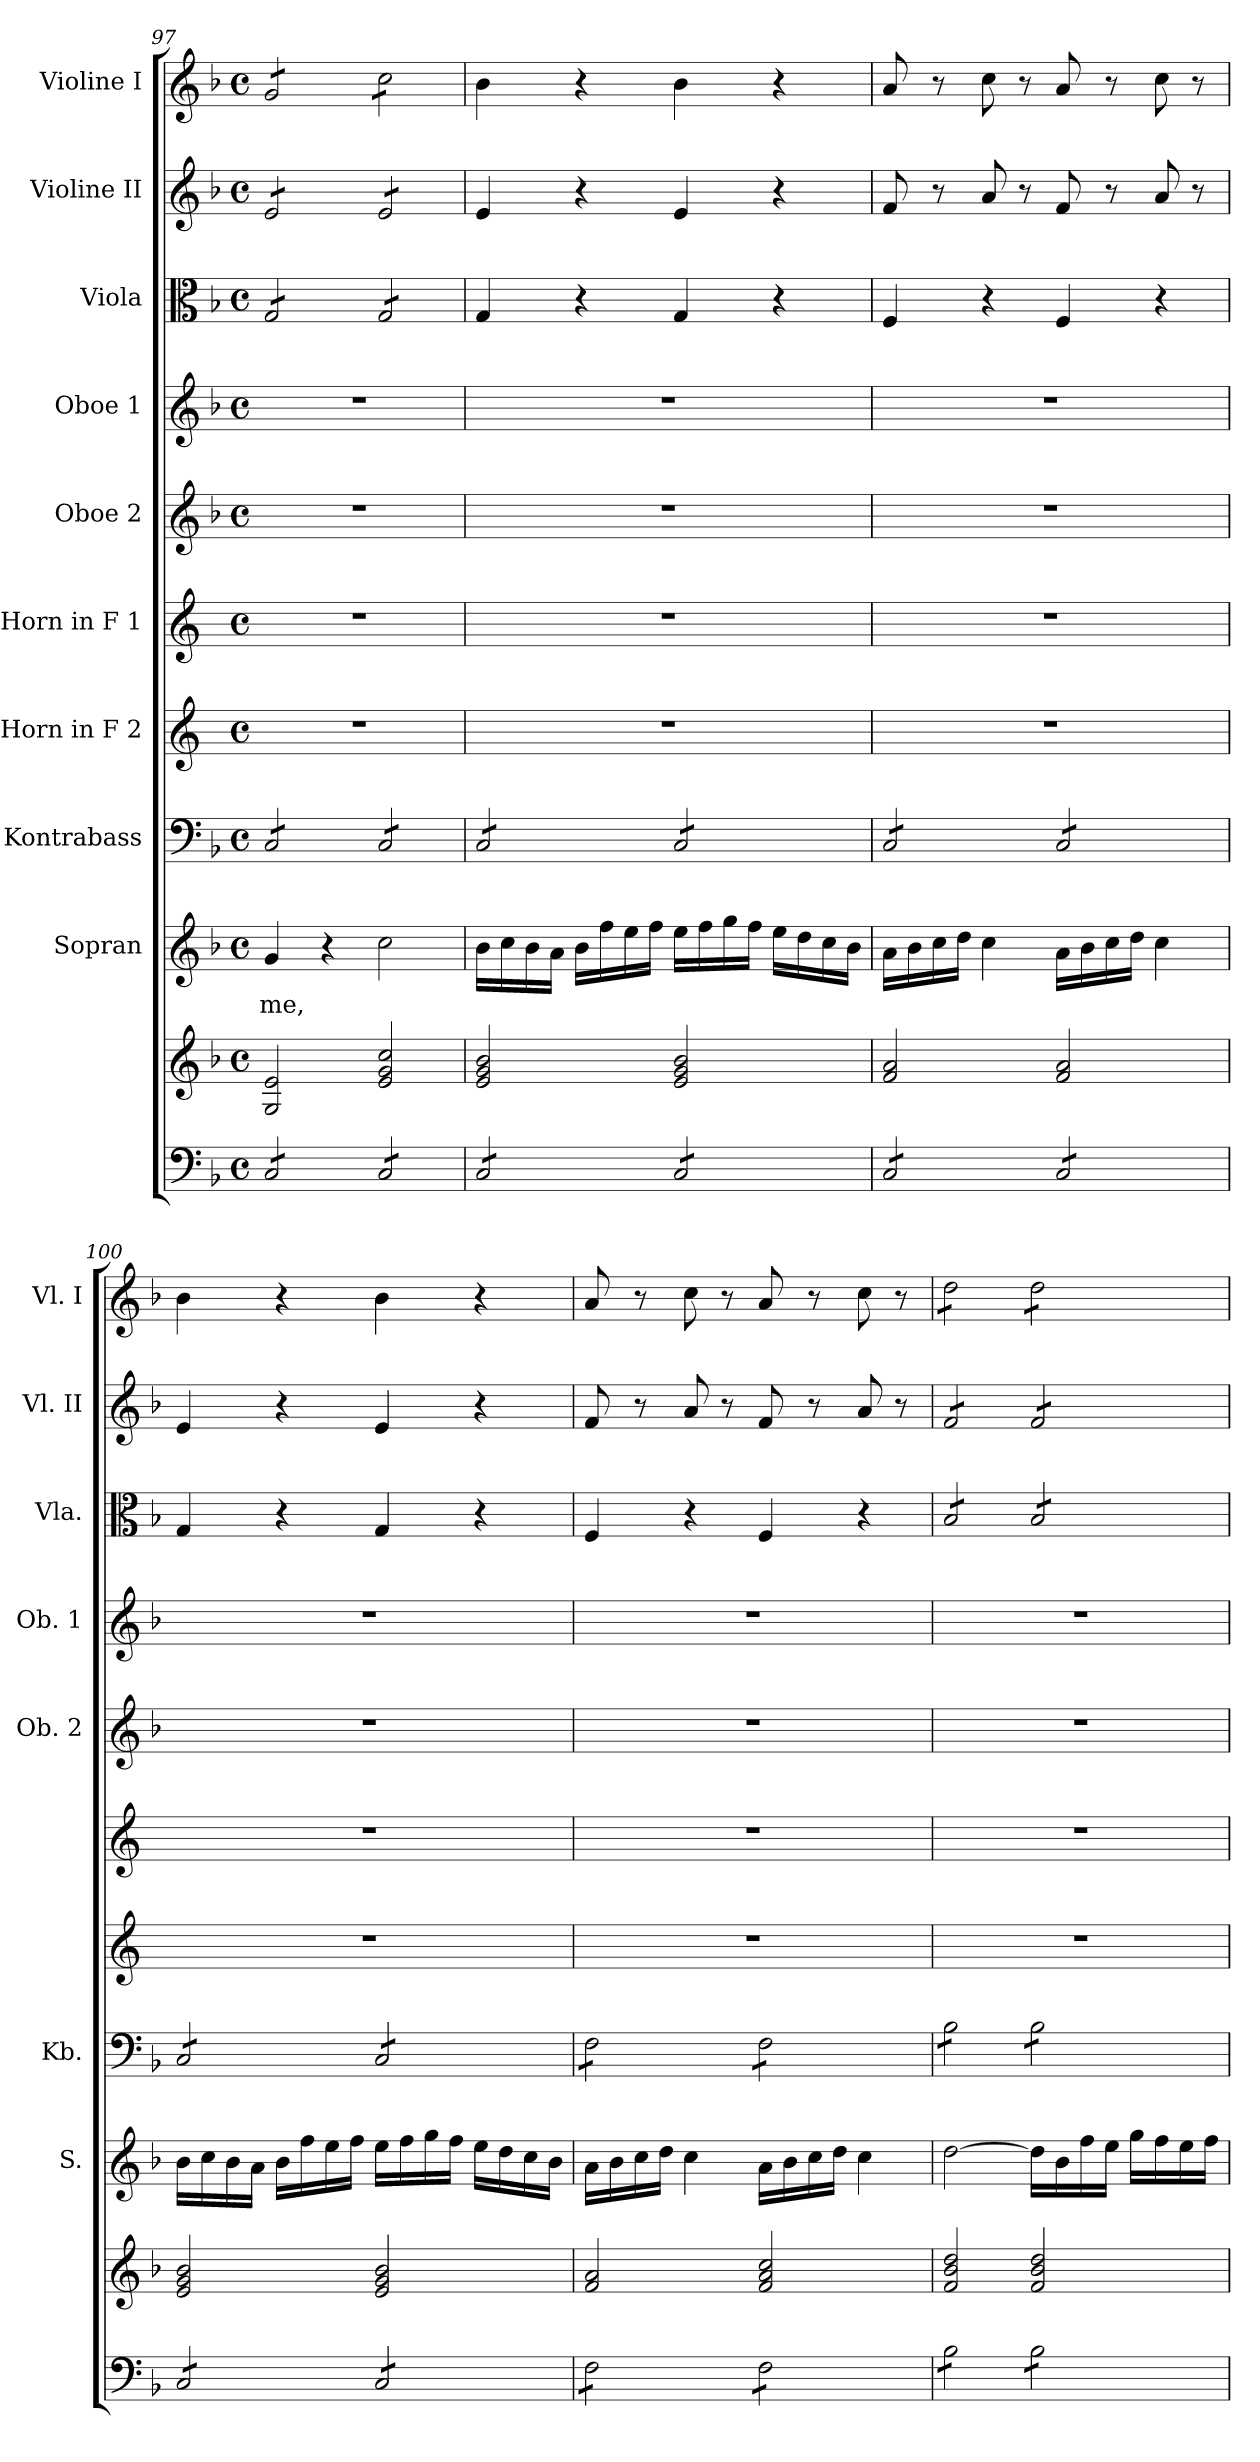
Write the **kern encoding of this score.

**kern	**kern	**kern	**text	**kern	**kern	**kern	**kern	**kern	**kern	**kern	**kern
*part10	*part10	*part9	*part9	*part8	*part7	*part6	*part5	*part4	*part3	*part2	*part1
*staff11	*staff10	*staff9	*staff9	*staff8	*staff7	*staff6	*staff5	*staff4	*staff3	*staff2	*staff1
*	*	*I"Sopran	*	*I"Kontrabass	*I"Horn in F 2	*I"Horn in F 1	*I"Oboe 2	*I"Oboe 1	*I"Viola	*I"Violine II	*I"Violine I
*	*	*I'S.	*	*I'Kb.	*	*	*I'Ob. 2	*I'Ob. 1	*I'Vla.	*I'Vl. II	*I'Vl. I
*clefF4	*clefG2	*clefG2	*	*clefF4	*clefG2	*clefG2	*clefG2	*clefG2	*clefC3	*clefG2	*clefG2
*	*	*	*	*ITrd7c12	*ITrd4c7	*ITrd4c7	*	*	*	*	*
*k[b-]	*k[b-]	*k[b-]	*	*k[b-]	*k[b-]	*k[b-]	*k[b-]	*k[b-]	*k[b-]	*k[b-]	*k[b-]
*F:	*F:	*F:	*	*F:	*F:	*F:	*F:	*F:	*F:	*F:	*F:
*M4/4	*M4/4	*M4/4	*	*M4/4	*M4/4	*M4/4	*M4/4	*M4/4	*M4/4	*M4/4	*M4/4
*met(c)	*met(c)	*met(c)	*	*met(c)	*met(c)	*met(c)	*met(c)	*met(c)	*met(c)	*met(c)	*met(c)
=97	=97	=97	=97	=97	=97	=97	=97	=97	=97	=97	=97
!	!	!	!LO:LY:b	!	!	!	!	!	!	!	!
*tremolo	*	*	*	*	*	*	*	*	*	*	*
*	*	*	*	*tremolo	*	*	*	*	*	*	*
*	*	*	*	*	*	*	*	*	*tremolo	*	*
*	*	*	*	*	*	*	*	*	*	*tremolo	*
*	*	*	*	*	*	*	*	*	*	*	*tremolo
8C/L	2G/ 2e/	4g/	me,	8CC/L	1r	1r	1r	1r	8G/L	8e/L	8g/L
8C/	.	.	.	8CC/	.	.	.	.	8G/	8e/	8g/
8C/	.	4r	.	8CC/	.	.	.	.	8G/	8e/	8g/
8C/J	.	.	.	8CC/J	.	.	.	.	8G/J	8e/J	8g/J
8C/L	2e/ 2g/ 2cc/	2cc\	.	8CC/L	.	.	.	.	8G/L	8e/L	8cc\L
8C/	.	.	.	8CC/	.	.	.	.	8G/	8e/	8cc\
8C/	.	.	.	8CC/	.	.	.	.	8G/	8e/	8cc\
8C/J	.	.	.	8CC/J	.	.	.	.	8G/J	8e/J	8cc\J
*	*	*	*	*	*	*	*	*	*	*	*Xtremolo
*	*	*	*	*	*	*	*	*	*	*Xtremolo	*
*	*	*	*	*	*	*	*	*	*Xtremolo	*	*
=98	=98	=98	=98	=98	=98	=98	=98	=98	=98	=98	=98
8C/L	2e/ 2g/ 2b-/	16b-\LL	.	8CC/L	1r	1r	1r	1r	4G/	4e/	4b-\
.	.	16cc\	.	.	.	.	.	.	.	.	.
8C/	.	16b-\	.	8CC/	.	.	.	.	.	.	.
.	.	16a\JJ	.	.	.	.	.	.	.	.	.
8C/	.	16b-\LL	.	8CC/	.	.	.	.	4r	4r	4r
.	.	16ff\	.	.	.	.	.	.	.	.	.
8C/J	.	16ee\	.	8CC/J	.	.	.	.	.	.	.
.	.	16ff\JJ	.	.	.	.	.	.	.	.	.
8C/L	2e/ 2g/ 2b-/	16ee\LL	.	8CC/L	.	.	.	.	4G/	4e/	4b-\
.	.	16ff\	.	.	.	.	.	.	.	.	.
8C/	.	16gg\	.	8CC/	.	.	.	.	.	.	.
.	.	16ff\JJ	.	.	.	.	.	.	.	.	.
8C/	.	16ee\LL	.	8CC/	.	.	.	.	4r	4r	4r
.	.	16dd\	.	.	.	.	.	.	.	.	.
8C/J	.	16cc\	.	8CC/J	.	.	.	.	.	.	.
.	.	16b-\JJ	.	.	.	.	.	.	.	.	.
!!LO:PB:g=z
=99	=99	=99	=99	=99	=99	=99	=99	=99	=99	=99	=99
8C/L	2f/ 2a/	16a\LL	.	8CC/L	1r	1r	1r	1r	4F/	8f/	8a/
.	.	16b-\	.	.	.	.	.	.	.	.	.
8C/	.	16cc\	.	8CC/	.	.	.	.	.	8r	8r
.	.	16dd\JJ	.	.	.	.	.	.	.	.	.
8C/	.	4cc\	.	8CC/	.	.	.	.	4r	8a/	8cc\
8C/J	.	.	.	8CC/J	.	.	.	.	.	8r	8r
8C/L	2f/ 2a/	16a\LL	.	8CC/L	.	.	.	.	4F/	8f/	8a/
.	.	16b-\	.	.	.	.	.	.	.	.	.
8C/	.	16cc\	.	8CC/	.	.	.	.	.	8r	8r
.	.	16dd\JJ	.	.	.	.	.	.	.	.	.
8C/	.	4cc\	.	8CC/	.	.	.	.	4r	8a/	8cc\
8C/J	.	.	.	8CC/J	.	.	.	.	.	8r	8r
=100	=100	=100	=100	=100	=100	=100	=100	=100	=100	=100	=100
8C/L	2e/ 2g/ 2b-/	16b-\LL	.	8CC/L	1r	1r	1r	1r	4G/	4e/	4b-\
.	.	16cc\	.	.	.	.	.	.	.	.	.
8C/	.	16b-\	.	8CC/	.	.	.	.	.	.	.
.	.	16a\JJ	.	.	.	.	.	.	.	.	.
8C/	.	16b-\LL	.	8CC/	.	.	.	.	4r	4r	4r
.	.	16ff\	.	.	.	.	.	.	.	.	.
8C/J	.	16ee\	.	8CC/J	.	.	.	.	.	.	.
.	.	16ff\JJ	.	.	.	.	.	.	.	.	.
8C/L	2e/ 2g/ 2b-/	16ee\LL	.	8CC/L	.	.	.	.	4G/	4e/	4b-\
.	.	16ff\	.	.	.	.	.	.	.	.	.
8C/	.	16gg\	.	8CC/	.	.	.	.	.	.	.
.	.	16ff\JJ	.	.	.	.	.	.	.	.	.
8C/	.	16ee\LL	.	8CC/	.	.	.	.	4r	4r	4r
.	.	16dd\	.	.	.	.	.	.	.	.	.
8C/J	.	16cc\	.	8CC/J	.	.	.	.	.	.	.
.	.	16b-\JJ	.	.	.	.	.	.	.	.	.
=101	=101	=101	=101	=101	=101	=101	=101	=101	=101	=101	=101
8F\L	2f/ 2a/	16a\LL	.	8FF\L	1r	1r	1r	1r	4F/	8f/	8a/
.	.	16b-\	.	.	.	.	.	.	.	.	.
8F\	.	16cc\	.	8FF\	.	.	.	.	.	8r	8r
.	.	16dd\JJ	.	.	.	.	.	.	.	.	.
8F\	.	4cc\	.	8FF\	.	.	.	.	4r	8a/	8cc\
8F\J	.	.	.	8FF\J	.	.	.	.	.	8r	8r
8F\L	2f/ 2a/ 2cc/	16a\LL	.	8FF\L	.	.	.	.	4F/	8f/	8a/
.	.	16b-\	.	.	.	.	.	.	.	.	.
8F\	.	16cc\	.	8FF\	.	.	.	.	.	8r	8r
.	.	16dd\JJ	.	.	.	.	.	.	.	.	.
8F\	.	4cc\	.	8FF\	.	.	.	.	4r	8a/	8cc\
8F\J	.	.	.	8FF\J	.	.	.	.	.	8r	8r
=102	=102	=102	=102	=102	=102	=102	=102	=102	=102	=102	=102
*	*	*	*	*	*	*	*	*	*tremolo	*	*
*	*	*	*	*	*	*	*	*	*	*tremolo	*
*	*	*	*	*	*	*	*	*	*	*	*tremolo
8B-\L	2f/ 2b-/ 2dd/	[2dd\	.	8BB-\L	1r	1r	1r	1r	8B-/L	8f/L	8dd\L
8B-\	.	.	.	8BB-\	.	.	.	.	8B-/	8f/	8dd\
8B-\	.	.	.	8BB-\	.	.	.	.	8B-/	8f/	8dd\
8B-\J	.	.	.	8BB-\J	.	.	.	.	8B-/J	8f/J	8dd\J
8B-\L	2f/ 2b-/ 2dd/	16dd\LL]	.	8BB-\L	.	.	.	.	8B-/L	8f/L	8dd\L
.	.	16b-\	.	.	.	.	.	.	.	.	.
8B-\	.	16ff\	.	8BB-\	.	.	.	.	8B-/	8f/	8dd\
.	.	16ee\JJ	.	.	.	.	.	.	.	.	.
8B-\	.	16gg\LL	.	8BB-\	.	.	.	.	8B-/	8f/	8dd\
.	.	16ff\	.	.	.	.	.	.	.	.	.
8B-\J	.	16ee\	.	8BB-\J	.	.	.	.	8B-/J	8f/J	8dd\J
*	*	*	*	*	*	*	*	*	*	*	*Xtremolo
*	*	*	*	*	*	*	*	*	*	*Xtremolo	*
*	*	*	*	*	*	*	*	*	*Xtremolo	*	*
*	*	*	*	*Xtremolo	*	*	*	*	*	*	*
*Xtremolo	*	*	*	*	*	*	*	*	*	*	*
.	.	16ff\JJ	.	.	.	.	.	.	.	.	.
=	=	=	=	=	=	=	=	=	=	=	=
*-	*-	*-	*-	*-	*-	*-	*-	*-	*-	*-	*-
